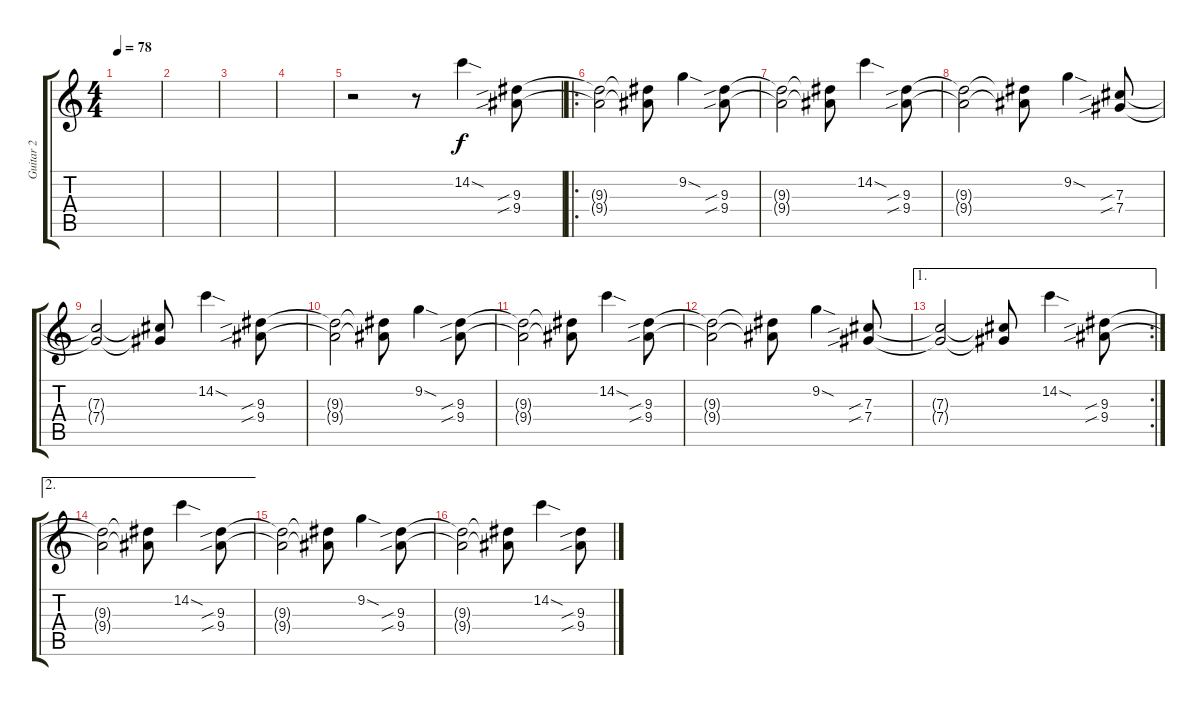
\track ("Guitar 2" "Guitar 2") {instrument distortionguitar}
\staff {score tabs}
\tuning (Eb4 Bb3 Gb3 Db3 Ab2 Eb2) {hide}
\ts (4 4)
\tempo 78
\clef g2
\ks c
|
|
|
|
r.2 r.8 14.2{sod}.4 (9.3{sib} 9.4{sib}).8 |
\ro
(9.3{t} 9.4{t}).2 (9.3{t} 9.4{t}).8 9.2{sod}.4 (9.3{sib} 9.4{sib}).8 |
(9.3{t} 9.4{t}).2 (9.3{t} 9.4{t}).8 14.2{sod}.4 (9.3{sib} 9.4{sib}).8 |
(9.3{t} 9.4{t}).2 (9.3{t} 9.4{t}).8 9.2{sod}.4 (7.3{sib} 7.4{sib}).8 |
(7.3{t} 7.4{t}).2 (7.3{t} 7.4{t}).8 14.2{sod}.4 (9.3{sib} 9.4{sib}).8 |
(9.3{t} 9.4{t}).2 (9.3{t} 9.4{t}).8 9.2{sod}.4 (9.3{sib} 9.4{sib}).8 |
(9.3{t} 9.4{t}).2 (9.3{t} 9.4{t}).8 14.2{sod}.4 (9.3{sib} 9.4{sib}).8 |
(9.3{t} 9.4{t}).2 (9.3{t} 9.4{t}).8 9.2{sod}.4 (7.3{sib} 7.4{sib}).8 |
\ae 1
\rc 2
(7.3{t} 7.4{t}).2 (7.3{t} 7.4{t}).8 14.2{sod}.4 (9.3{sib} 9.4{sib}).8 |
\ae 2
(9.3{t} 9.4{t}).2 (9.3{t} 9.4{t}).8 14.2{sod}.4 (9.3{sib} 9.4{sib}).8 |
(9.3{t} 9.4{t}).2 (9.3{t} 9.4{t}).8 9.2{sod}.4 (9.3{sib} 9.4{sib}).8 |
(9.3{t} 9.4{t}).2 (9.3{t} 9.4{t}).8 14.2{sod}.4 (9.3{sib} 9.4{sib}).8
